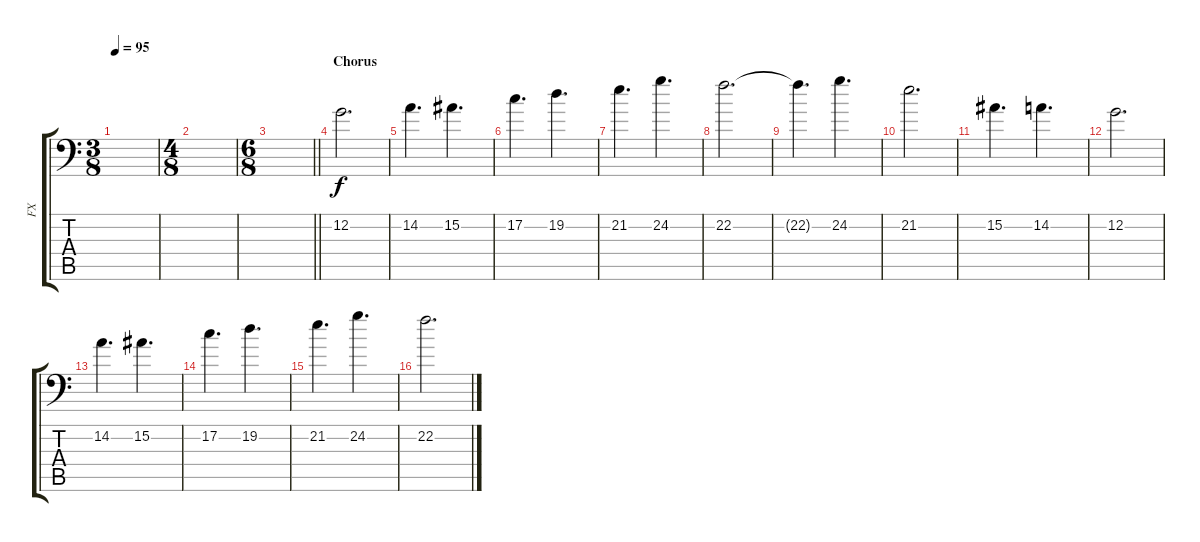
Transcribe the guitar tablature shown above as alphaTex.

\track ("FX" "FX") {instrument fx5brightness}
\staff {score tabs}
\tuning (C4 G3 Eb3 Bb2 F2 Bb1) {hide}
\ts (3 8)
\tempo 95
\clef f4
\ks c
|
\ts (4 8)
|
\ts (6 8)
\barLineRight lightlight
|
\section ("" "Chorus")
12.2.2{d} |
14.2.4{d} 15.2.4{d} |
17.2.4{d} 19.2.4{d} |
21.2.4{d} 24.2.4{d} |
22.2.2{d} |
22.2{t}.4{d} 24.2.4{d} |
21.2.2{d} |
15.2.4{d} 14.2.4{d} |
12.2.2{d} |
14.2.4{d} 15.2.4{d} |
17.2.4{d} 19.2.4{d} |
21.2.4{d} 24.2.4{d} |
22.2.2{d}
